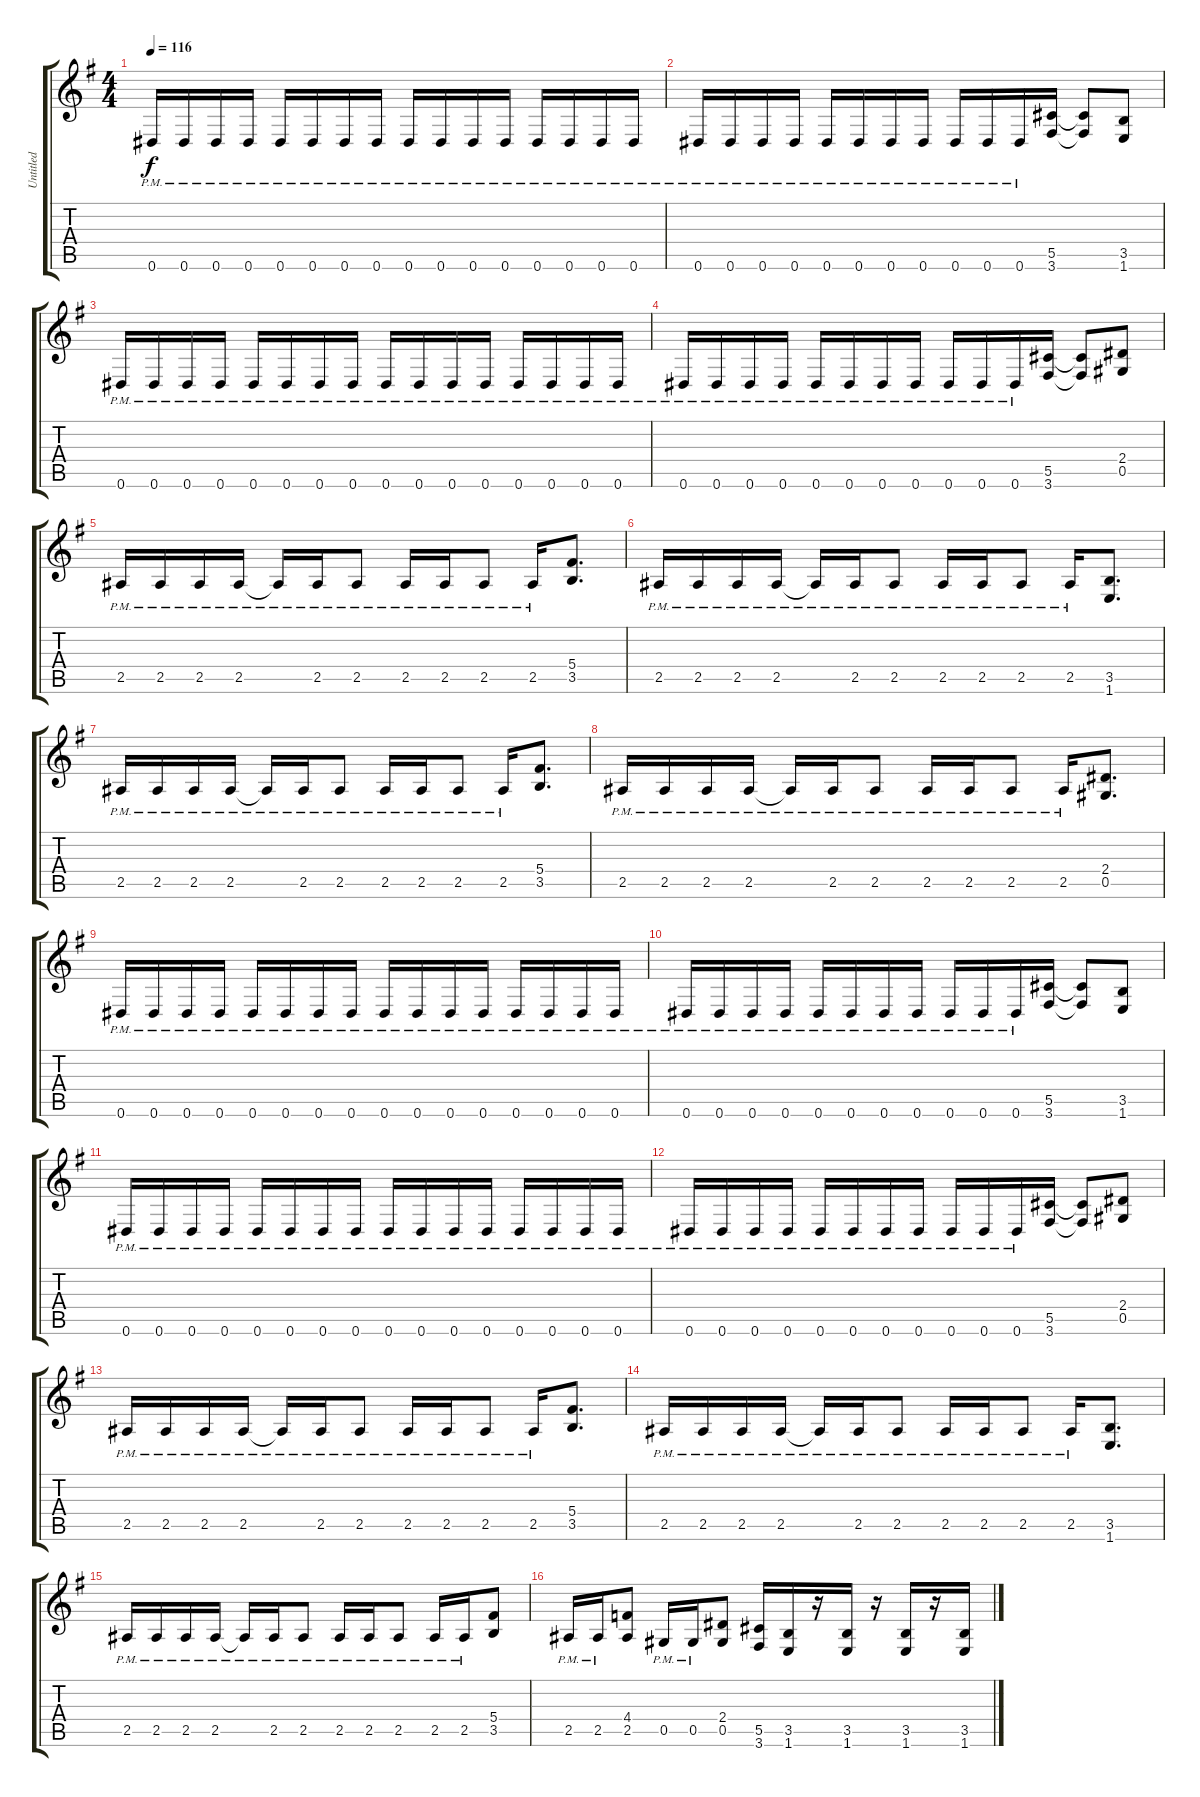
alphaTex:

\track ("Untitled" "Untitled") {instrument distortionguitar}
\staff {score tabs}
\tuning (Eb4 Bb3 Gb3 Db3 Ab2 Eb2) {hide}
\ts (4 4)
\tempo 116
\clef g2
\ks g
0.6{pm}.16{dy f} 0.6{pm}.16 0.6{pm}.16 0.6{pm}.16 0.6{pm}.16 0.6{pm}.16 0.6{pm}.16 0.6{pm}.16 0.6{pm}.16 0.6{pm}.16 0.6{pm}.16 0.6{pm}.16 0.6{pm}.16 0.6{pm}.16 0.6{pm}.16 0.6{pm}.16 |
0.6{pm}.16 0.6{pm}.16 0.6{pm}.16 0.6{pm}.16 0.6{pm}.16 0.6{pm}.16 0.6{pm}.16 0.6{pm}.16 0.6{pm}.16 0.6{pm}.16 0.6{pm}.16 (5.5 3.6).16 (5.5{t} 3.6{t}).8 (3.5 1.6).8 |
0.6{pm}.16 0.6{pm}.16 0.6{pm}.16 0.6{pm}.16 0.6{pm}.16 0.6{pm}.16 0.6{pm}.16 0.6{pm}.16 0.6{pm}.16 0.6{pm}.16 0.6{pm}.16 0.6{pm}.16 0.6{pm}.16 0.6{pm}.16 0.6{pm}.16 0.6{pm}.16 |
0.6{pm}.16 0.6{pm}.16 0.6{pm}.16 0.6{pm}.16 0.6{pm}.16 0.6{pm}.16 0.6{pm}.16 0.6{pm}.16 0.6{pm}.16 0.6{pm}.16 0.6{pm}.16 (5.5 3.6).16 (5.5{t} 3.6{t}).8 (2.4 0.5).8 |
2.5{pm}.16 2.5{pm}.16 2.5{pm}.16 2.5{pm}.16 2.5{pm t}.16 2.5{pm}.16 2.5{pm}.8 2.5{pm}.16 2.5{pm}.16 2.5{pm}.8 2.5{pm}.16 (5.4 3.5).8{d} |
2.5{pm}.16 2.5{pm}.16 2.5{pm}.16 2.5{pm}.16 2.5{pm t}.16 2.5{pm}.16 2.5{pm}.8 2.5{pm}.16 2.5{pm}.16 2.5{pm}.8 2.5{pm}.16 (3.5 1.6).8{d} |
2.5{pm}.16 2.5{pm}.16 2.5{pm}.16 2.5{pm}.16 2.5{pm t}.16 2.5{pm}.16 2.5{pm}.8 2.5{pm}.16 2.5{pm}.16 2.5{pm}.8 2.5{pm}.16 (5.4 3.5).8{d} |
2.5{pm}.16 2.5{pm}.16 2.5{pm}.16 2.5{pm}.16 2.5{pm t}.16 2.5{pm}.16 2.5{pm}.8 2.5{pm}.16 2.5{pm}.16 2.5{pm}.8 2.5{pm}.16 (2.4 0.5).8{d} |
0.6{pm}.16 0.6{pm}.16 0.6{pm}.16 0.6{pm}.16 0.6{pm}.16 0.6{pm}.16 0.6{pm}.16 0.6{pm}.16 0.6{pm}.16 0.6{pm}.16 0.6{pm}.16 0.6{pm}.16 0.6{pm}.16 0.6{pm}.16 0.6{pm}.16 0.6{pm}.16 |
0.6{pm}.16 0.6{pm}.16 0.6{pm}.16 0.6{pm}.16 0.6{pm}.16 0.6{pm}.16 0.6{pm}.16 0.6{pm}.16 0.6{pm}.16 0.6{pm}.16 0.6{pm}.16 (5.5 3.6).16 (5.5{t} 3.6{t}).8 (3.5 1.6).8 |
0.6{pm}.16 0.6{pm}.16 0.6{pm}.16 0.6{pm}.16 0.6{pm}.16 0.6{pm}.16 0.6{pm}.16 0.6{pm}.16 0.6{pm}.16 0.6{pm}.16 0.6{pm}.16 0.6{pm}.16 0.6{pm}.16 0.6{pm}.16 0.6{pm}.16 0.6{pm}.16 |
0.6{pm}.16 0.6{pm}.16 0.6{pm}.16 0.6{pm}.16 0.6{pm}.16 0.6{pm}.16 0.6{pm}.16 0.6{pm}.16 0.6{pm}.16 0.6{pm}.16 0.6{pm}.16 (5.5 3.6).16 (5.5{t} 3.6{t}).8 (2.4 0.5).8 |
2.5{pm}.16 2.5{pm}.16 2.5{pm}.16 2.5{pm}.16 2.5{pm t}.16 2.5{pm}.16 2.5{pm}.8 2.5{pm}.16 2.5{pm}.16 2.5{pm}.8 2.5{pm}.16 (5.4 3.5).8{d} |
2.5{pm}.16 2.5{pm}.16 2.5{pm}.16 2.5{pm}.16 2.5{pm t}.16 2.5{pm}.16 2.5{pm}.8 2.5{pm}.16 2.5{pm}.16 2.5{pm}.8 2.5{pm}.16 (3.5 1.6).8{d} |
2.5{pm}.16 2.5{pm}.16 2.5{pm}.16 2.5{pm}.16 2.5{pm t}.16 2.5{pm}.16 2.5{pm}.8 2.5{pm}.16 2.5{pm}.16 2.5{pm}.8 2.5{pm}.16 2.5{pm}.16 (5.4 3.5).8 |
2.5{pm}.16 2.5{pm}.16 (4.4 2.5).8 0.5{pm}.16 0.5{pm}.16 (2.4 0.5).8 (5.5 3.6).16 (3.5 1.6).16 r.16 (3.5 1.6).16 r.16 (3.5 1.6).16 r.16 (3.5 1.6).16
